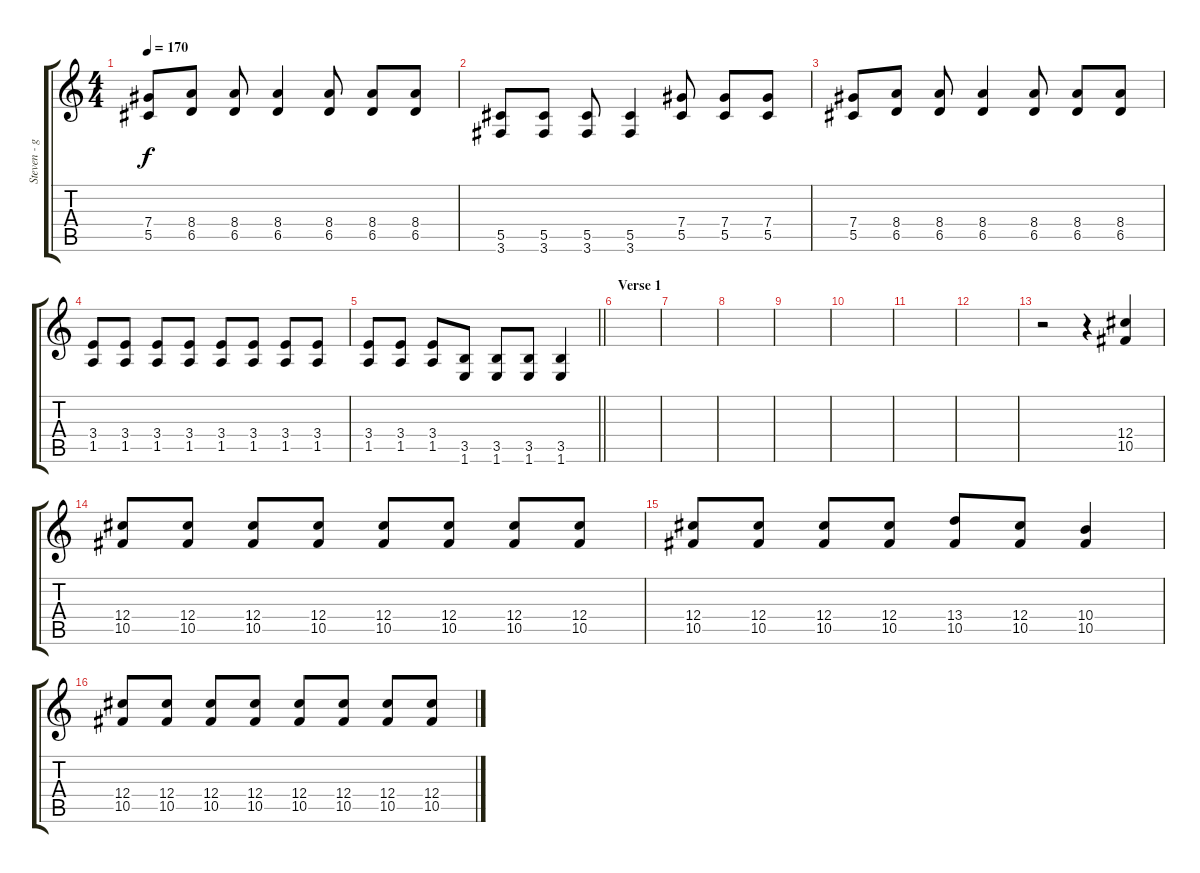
\track ("Steven - gtr2" "Steven - g") {instrument electricguitarjazz}
\staff {score tabs}
\tuning (Eb4 Bb3 Gb3 Db3 Ab2 Eb2) {hide}
\ts (4 4)
\tempo 170
\clef g2
\ks c
(7.4 5.5).8{dy f} (8.4 6.5).8 (8.4 6.5).8 (8.4 6.5).4 (8.4 6.5).8 (8.4 6.5).8 (8.4 6.5).8 |
(5.5 3.6).8 (5.5 3.6).8 (5.5 3.6).8 (5.5 3.6).4 (7.4 5.5).8 (7.4 5.5).8 (7.4 5.5).8 |
(7.4 5.5).8 (8.4 6.5).8 (8.4 6.5).8 (8.4 6.5).4 (8.4 6.5).8 (8.4 6.5).8 (8.4 6.5).8 |
(3.4 1.5).8 (3.4 1.5).8 (3.4 1.5).8 (3.4 1.5).8 (3.4 1.5).8 (3.4 1.5).8 (3.4 1.5).8 (3.4 1.5).8 |
\barLineRight lightlight
(3.4 1.5).8 (3.4 1.5).8 (3.4 1.5).8 (3.5 1.6).8 (3.5 1.6).8 (3.5 1.6).8 (3.5 1.6).4 |
\section ("" "Verse 1")
|
|
|
|
|
|
|
r.2 r.4 (12.4 10.5).4{volume 10 instrument distortionguitar} |
(12.4 10.5).8 (12.4 10.5).8 (12.4 10.5).8 (12.4 10.5).8 (12.4 10.5).8 (12.4 10.5).8 (12.4 10.5).8 (12.4 10.5).8 |
(12.4 10.5).8 (12.4 10.5).8 (12.4 10.5).8 (12.4 10.5).8 (13.4 10.5).8 (12.4 10.5).8 (10.4 10.5).4 |
(12.4 10.5).8 (12.4 10.5).8 (12.4 10.5).8 (12.4 10.5).8 (12.4 10.5).8 (12.4 10.5).8 (12.4 10.5).8 (12.4 10.5).8
